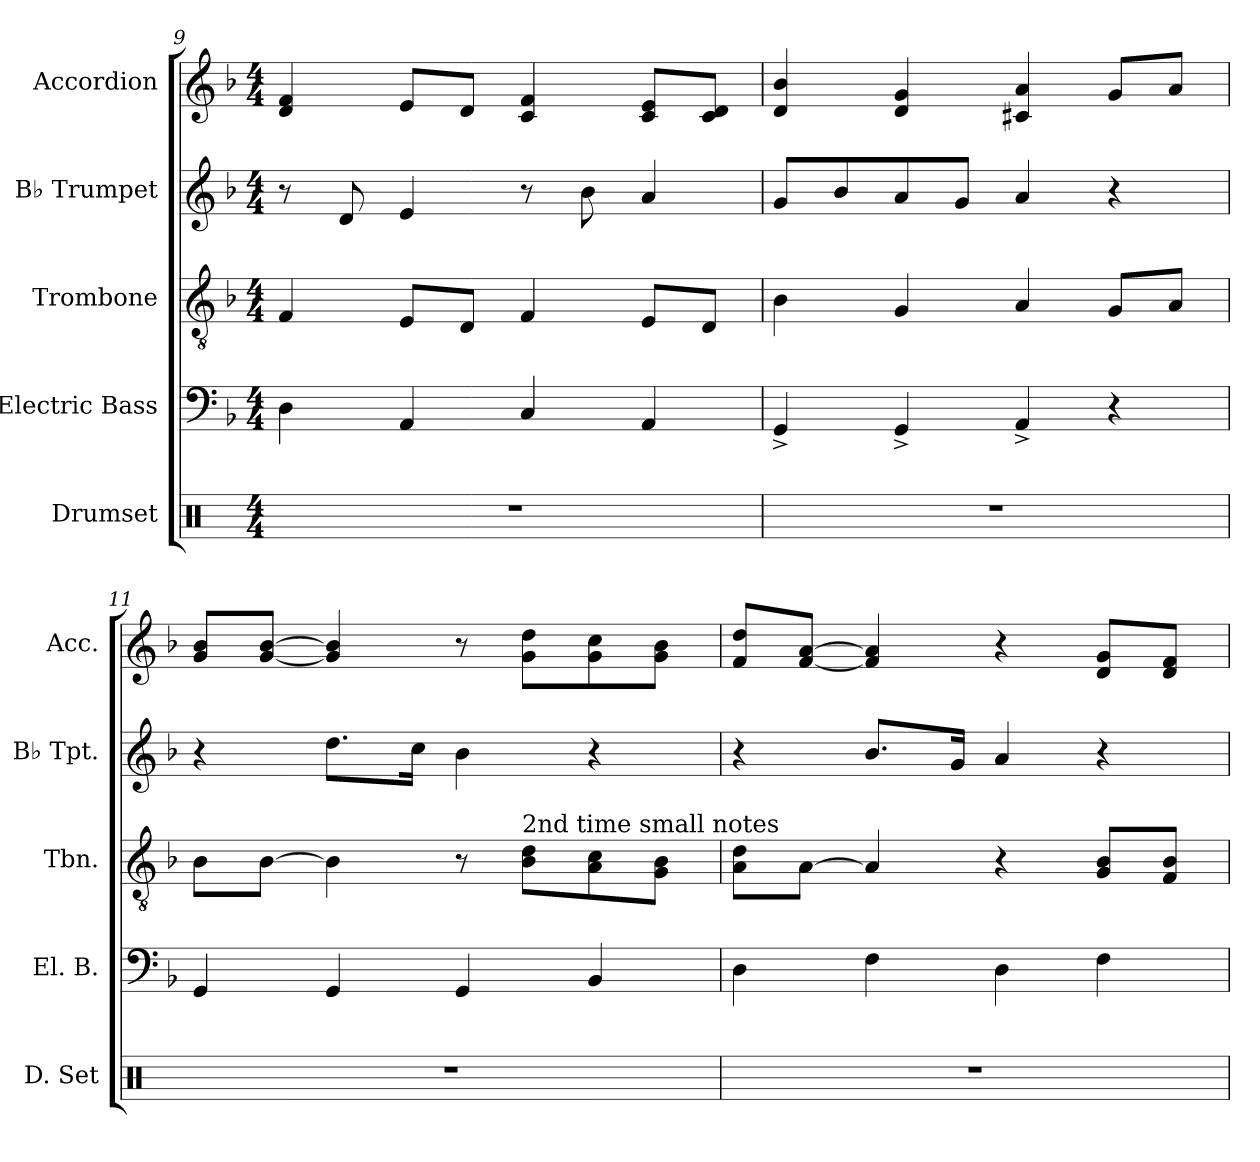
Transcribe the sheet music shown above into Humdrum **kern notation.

**kern	**kern	**kern	**kern	**kern
*part5	*part4	*part3	*part2	*part1
*staff5	*staff4	*staff3	*staff2	*staff1
*I"Drumset	*I"Electric Bass	*I"Trombone	*I"B♭ Trumpet	*I"Accordion
*I'D. Set	*I'El. B.	*I'Tbn.	*I'B♭ Tpt.	*I'Acc.
*clefX	*clefF4	*clefGv2	*clefG2	*clefG2
*	*ITrd7c12	*ITrd1c2	*ITrd1c2	*
*k[]	*k[b-]	*k[b-e-a-]	*k[b-e-a-]	*k[b-]
*M4/4	*M4/4	*M4/4	*M4/4	*M4/4
=9	=9	=9	=9	=9
1r	4DD	4E-	8r	4d 4f
.	.	.	8c	.
.	4AAA	8DL	4d	8eL
.	.	8CJ	.	8dJ
.	4CC	4E-	8r	4c 4f
.	.	.	8a-	.
.	4AAA	8DL	4g	8c 8eL
.	.	8CJ	.	8c 8dJ
=10	=10	=10	=10	=10
1r	4GGG^	4A-	8fL	4d 4b-
.	.	.	8a-	.
.	4GGG^	4F	8g	4d 4g
.	.	.	8fJ	.
.	4AAA^	4G	4g	4c#X 4a
.	4r	8FL	4r	8gL
.	.	8GJ	.	8aJ
=11	=11	=11	=11	=11
1r	4GGG	8A-L	4r	8g 8b-L
.	.	[8A-J	.	[8g [8b-J
.	4GGG	4A-]	8.ccL	4g] 4b-]
.	.	.	16b-Jk	.
.	4GGG	8r	4a-	8r
!	!	!LO:TX:a:t=2nd time small notes	!	!
.	.	8A- 8c!L	.	8g 8ddL
.	4BBB-	8G 8B-!	4r	8g 8cc
.	.	8F 8A-!J	.	8g 8b-J
=12	=12	=12	=12	=12
1r	4DD	8G 8c!L	4r	8f 8ddL
.	.	[8GJ	.	[8f [8aJ
.	4FF	4G]	8.a-L	4f] 4a]
.	.	.	16fJk	.
.	4DD	4r	4g	4r
.	4FF	8F 8A-!L	4r	8d 8gL
.	.	8E- 8A-!J	.	8d 8fJ
=	=	=	=	=
*-	*-	*-	*-	*-
